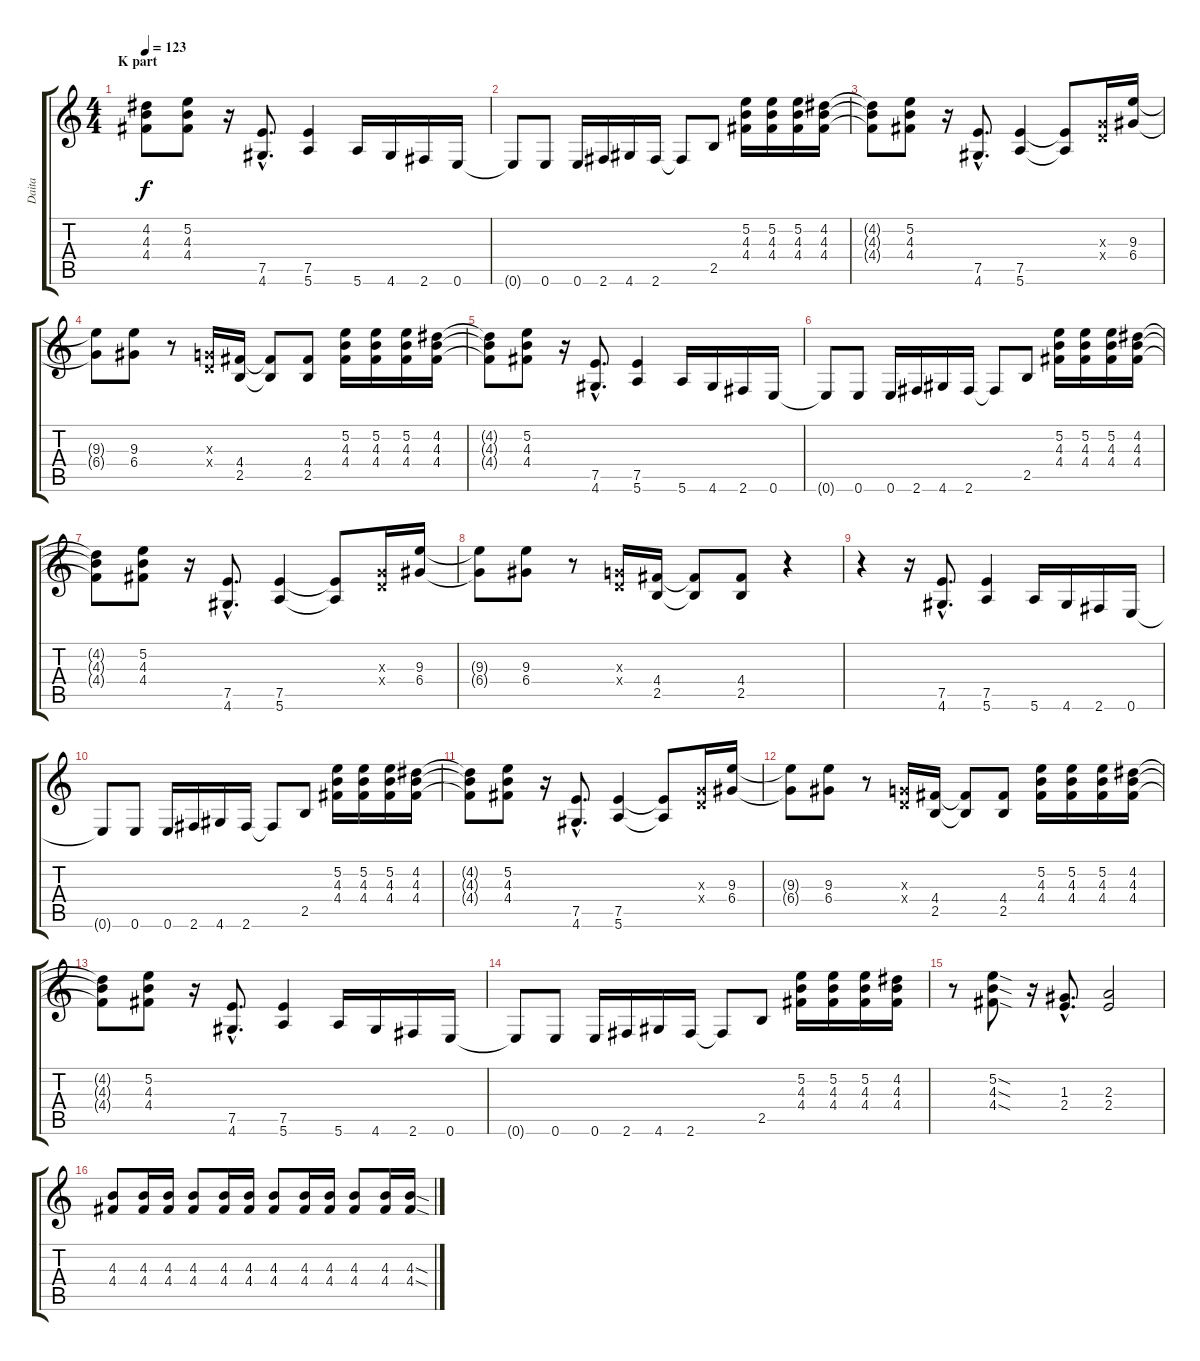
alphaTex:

\track ("Daita" "Daita") {instrument distortionguitar}
\staff {score tabs}
\tuning (E4 B3 G3 D3 A2 E2) {hide}
\ts (4 4)
\section ("" "K part")
\tempo 123
\clef g2
\ks c
(4.2{t} 4.3{t} 4.4{t}).8{dy f} (5.2 4.3 4.4).8 r.16 (7.5{hac} 4.6{hac}).8{d} (7.5 5.6).4 5.6.16 4.6.16 2.6.16 0.6.16 |
0.6{t}.8 0.6.8 0.6.16 2.6.16 4.6.16 2.6.16 2.6{t}.8 2.5.8 (5.2 4.3 4.4).16 (5.2 4.3 4.4).16 (5.2 4.3 4.4).16 (4.2 4.3 4.4).16 |
(4.2{t} 4.3{t} 4.4{t}).8 (5.2 4.3 4.4).8 r.16 (7.5{hac} 4.6{hac}).8{d} (7.5 5.6).4 (7.5{t} 5.6{t}).8 (0.3{x} 0.4{x}).16 (9.3 6.4).16 |
(9.3{t} 6.4{t}).8 (9.3 6.4).8 r.8 (0.3{x} 0.4{x}).16 (4.4 2.5).16 (4.4{t} 2.5{t}).8 (4.4 2.5).8 (5.2 4.3 4.4).16 (5.2 4.3 4.4).16 (5.2 4.3 4.4).16 (4.2 4.3 4.4).16 |
(4.2{t} 4.3{t} 4.4{t}).8 (5.2 4.3 4.4).8 r.16 (7.5{hac} 4.6{hac}).8{d} (7.5 5.6).4 5.6.16 4.6.16 2.6.16 0.6.16 |
0.6{t}.8 0.6.8 0.6.16 2.6.16 4.6.16 2.6.16 2.6{t}.8 2.5.8 (5.2 4.3 4.4).16 (5.2 4.3 4.4).16 (5.2 4.3 4.4).16 (4.2 4.3 4.4).16 |
(4.2{t} 4.3{t} 4.4{t}).8 (5.2 4.3 4.4).8 r.16 (7.5{hac} 4.6{hac}).8{d} (7.5 5.6).4 (7.5{t} 5.6{t}).8 (0.3{x} 0.4{x}).16 (9.3 6.4).16 |
(9.3{t} 6.4{t}).8 (9.3 6.4).8 r.8 (0.3{x} 0.4{x}).16 (4.4 2.5).16 (4.4{t} 2.5{t}).8 (4.4 2.5).8 r.4 |
r.4 r.16 (7.5{hac} 4.6{hac}).8{d} (7.5 5.6).4 5.6.16 4.6.16 2.6.16 0.6.16 |
0.6{t}.8 0.6.8 0.6.16 2.6.16 4.6.16 2.6.16 2.6{t}.8 2.5.8 (5.2 4.3 4.4).16 (5.2 4.3 4.4).16 (5.2 4.3 4.4).16 (4.2 4.3 4.4).16 |
(4.2{t} 4.3{t} 4.4{t}).8 (5.2 4.3 4.4).8 r.16 (7.5{hac} 4.6{hac}).8{d} (7.5 5.6).4 (7.5{t} 5.6{t}).8 (0.3{x} 0.4{x}).16 (9.3 6.4).16 |
(9.3{t} 6.4{t}).8 (9.3 6.4).8 r.8 (0.3{x} 0.4{x}).16 (4.4 2.5).16 (4.4{t} 2.5{t}).8 (4.4 2.5).8 (5.2 4.3 4.4).16 (5.2 4.3 4.4).16 (5.2 4.3 4.4).16 (4.2 4.3 4.4).16 |
(4.2{t} 4.3{t} 4.4{t}).8 (5.2 4.3 4.4).8 r.16 (7.5{hac} 4.6{hac}).8{d} (7.5 5.6).4 5.6.16 4.6.16 2.6.16 0.6.16 |
0.6{t}.8 0.6.8 0.6.16 2.6.16 4.6.16 2.6.16 2.6{t}.8 2.5.8 (5.2 4.3 4.4).16 (5.2 4.3 4.4).16 (5.2 4.3 4.4).16 (4.2 4.3 4.4).16 |
r.8 (5.2{sod} 4.3{sod} 4.4{sod}).8 r.16 (1.3{hac} 2.4{hac}).8{d} (2.3 2.4).2 |
(4.3 4.4).8 (4.3 4.4).16 (4.3 4.4).16 (4.3 4.4).8 (4.3 4.4).16 (4.3 4.4).16 (4.3 4.4).8 (4.3 4.4).16 (4.3 4.4).16 (4.3 4.4).8 (4.3 4.4).16 (4.3{sod} 4.4{sod}).16
